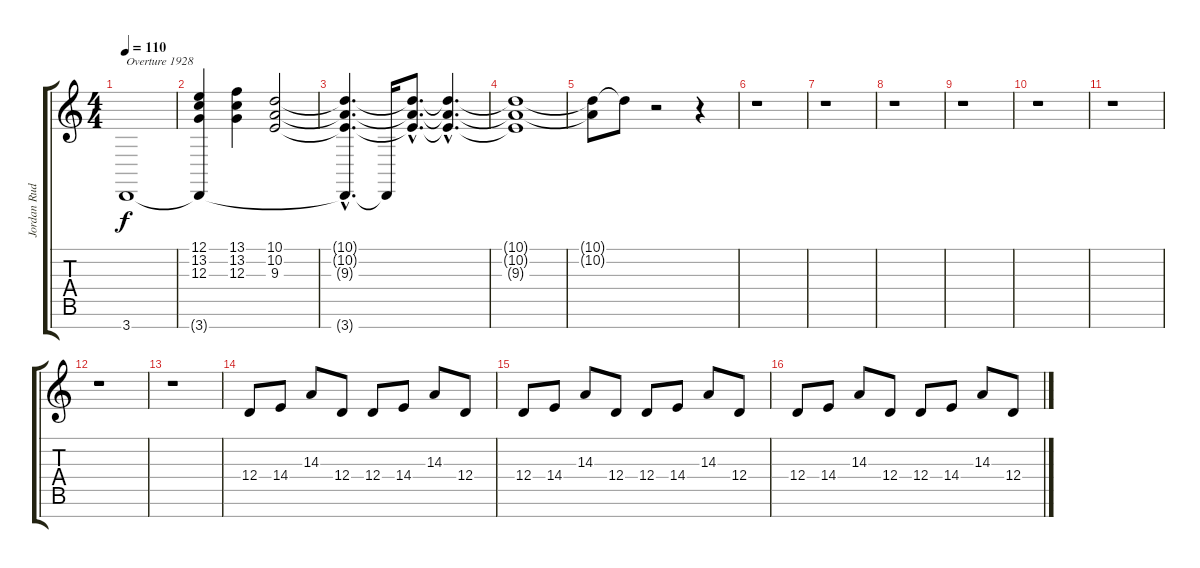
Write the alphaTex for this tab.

\track ("Jordan Rudess - Keyboard" "Jordan Rud") {instrument stringensemble1}
\staff {score tabs}
\tuning (E4 B3 G3 D3 A2 E2 B1) {hide}
\ts (4 4)
\tempo 110
\clef g2
\ks c
3.7.1{txt "Overture 1928" dy f instrument stringensemble1} |
(12.1 13.2 12.3 3.7{t}).4 (13.1 13.2 12.3).4 (10.1 10.2 9.3).2 |
(10.1{hac t} 10.2{hac t} 9.3{hac t} 3.7{hac t}).4{d} 3.7{t}.16 (10.1{hac t} 10.2{hac t} 9.3{hac t}).8{d} (10.1{hac t} 10.2{hac t} 9.3{hac t}).4{d} |
(10.1{t} 10.2{t} 9.3{t}).1 |
(10.1{t} 10.2{t}).8{volume 7} 10.1{t}.8 r.2 r.4 |
r.1{volume 16} |
r.1 |
r.1 |
r.1 |
r.1 |
r.1 |
r.1 |
r.1 |
12.4.8 14.4.8 14.3.8 12.4.8 12.4.8 14.4.8 14.3.8 12.4.8 |
12.4.8 14.4.8 14.3.8 12.4.8 12.4.8 14.4.8 14.3.8 12.4.8 |
12.4.8 14.4.8 14.3.8 12.4.8 12.4.8 14.4.8 14.3.8 12.4.8
